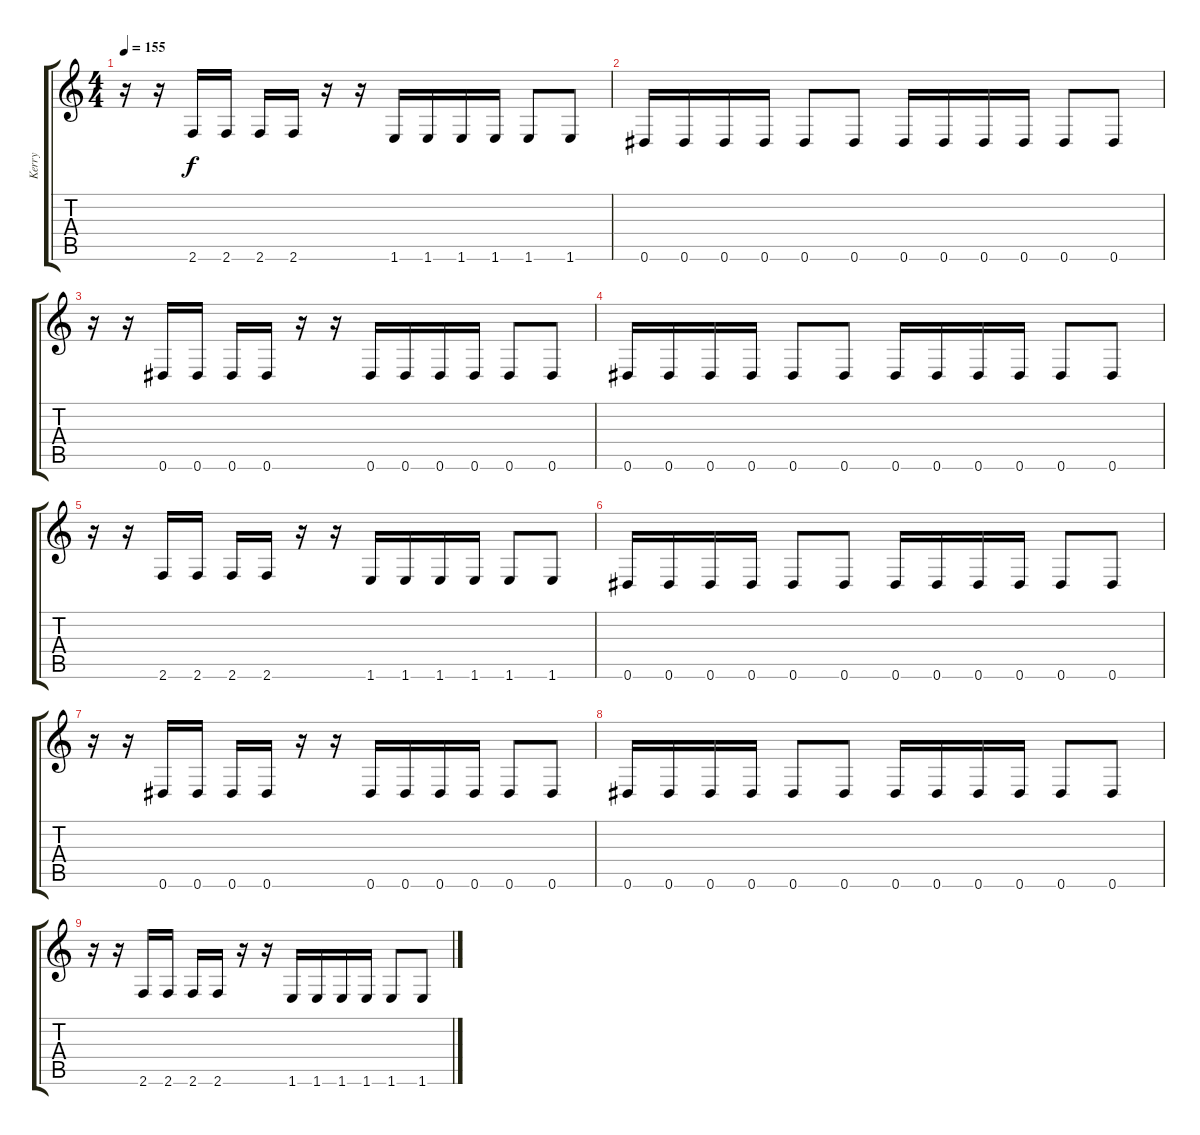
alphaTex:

\track ("Kerry" "Kerry") {instrument distortionguitar}
\staff {score tabs}
\tuning (Eb4 Bb3 Gb3 Db3 Ab2 Eb2) {hide}
\ts (4 4)
\tempo 155
\clef g2
\ks c
r.16{dy f} r.16 2.6.16 2.6.16 2.6.16 2.6.16 r.16 r.16 1.6.16 1.6.16 1.6.16 1.6.16 1.6.8 1.6.8 |
0.6.16 0.6.16 0.6.16 0.6.16 0.6.8 0.6.8 0.6.16 0.6.16 0.6.16 0.6.16 0.6.8 0.6.8 |
r.16 r.16 0.6.16 0.6.16 0.6.16 0.6.16 r.16 r.16 0.6.16 0.6.16 0.6.16 0.6.16 0.6.8 0.6.8 |
0.6.16 0.6.16 0.6.16 0.6.16 0.6.8 0.6.8 0.6.16 0.6.16 0.6.16 0.6.16 0.6.8 0.6.8 |
r.16 r.16 2.6.16 2.6.16 2.6.16 2.6.16 r.16 r.16 1.6.16 1.6.16 1.6.16 1.6.16 1.6.8 1.6.8 |
0.6.16 0.6.16 0.6.16 0.6.16 0.6.8 0.6.8 0.6.16 0.6.16 0.6.16 0.6.16 0.6.8 0.6.8 |
r.16 r.16 0.6.16 0.6.16 0.6.16 0.6.16 r.16 r.16 0.6.16 0.6.16 0.6.16 0.6.16 0.6.8 0.6.8 |
0.6.16 0.6.16 0.6.16 0.6.16 0.6.8 0.6.8 0.6.16 0.6.16 0.6.16 0.6.16 0.6.8 0.6.8 |
r.16 r.16 2.6.16 2.6.16 2.6.16 2.6.16 r.16 r.16 1.6.16 1.6.16 1.6.16 1.6.16 1.6.8 1.6.8
